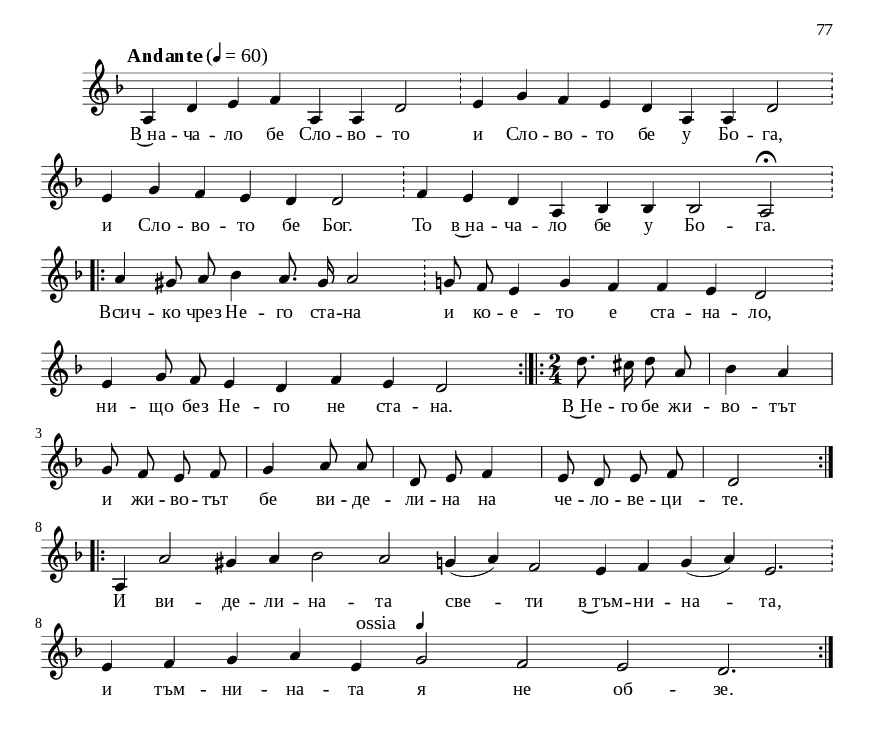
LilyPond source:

\version "2.24.4"

% include paper part and global functions
\include "include/globals.ily"

\bookpart {
  \label #'ref094
  \tocItem \markup "В начало бе Словото"
  \include "include/bookpart-paper.ily"
  \paper {
      print-first-page-number = ##t
      bookpart-level-page-numbering = ##t
  print-page-number = ##t
      first-page-number = #77
}
\score {
    \include "include/score-layout.ily"

    \defineBarLine "heavyLight" #'( "!"
                                     ".|:"
                                     ".|:")

    \new Voice \absolute  {
      \clef treble
      \key d \minor
      \tempoFunc "Andante" 4 "60"
      \omit Score.TimeSignature
      \cadenzaOn % allows custom bar lines
      \autoBeamOff

      a4 d'4 e' f' a4 a d'2 \bar "!" e'4  g'4 f' e' d'

      a4 a d'2 \bar "!" \break e'4 g'4 f' e' d' d'2 \bar "!"  f'4 e' d' a bes bes   bes2 a \fermata \bar "heavyLight"  \break

      a'4  gis'8 a' bes'4 a'8. gis'16 a'2 \bar "!"  g'8 f'

      e'4 g' f' f' e' d'2 \bar "!"  e'4 g'8 f' e'4 d' f'4 e' d'2 \bar ":|.|:"

      \cadenzaOff
      \undo \omit Score.TimeSignature

      \time 2/4 d''8. cis''16 d''8 a' bes'4 a' \break g'8 f' e' f' g'4 a'8 a'

      d'8 e' f'4 e'8 d' e' f' d'2 \bar ":|.|:"  \break
      \cadenzaOn
      \undo \omit Score.TimeSignature

      a4 a'2 gis'4 a' bes'2 a'  g'4 ( a' ) f'2 e'4 f'  g'4 ( a' ) e'2. \bar "!" \break

      e'4  f'4 g'   a'   \tempo \markup {
        % make tempo note smaller
        \concat {
          \normal-text { " ossia    "  }
          \fontsize #-4 \general-align #Y #DOWN \note {4} #0.8
          \normal-text { "             "  }

        }
      }
      e' g'2  f'2 e' d'2. \bar ":|."
    }

    \addlyrics {
      В~на -- ча --
      ло бе Сло -- во -- то и Сло -- во -- то бе у
      Бо -- га, и Сло -- во -- то бе Бог. То в~на --
      ча -- ло бе у Бо -- га. Всич -- ко чрез Не --
      го ста -- на и ко -- е -- то е ста -- на --
      ло, ни -- що без Не -- го не ста -- на. В~Не --
      го бе жи -- во -- тът и жи -- во -- тът бе ви
      -- де -- ли -- на на че -- ло -- ве -- ци -- те.
      И ви -- де -- ли -- на -- та све -- ти в~тъм
      -- ни -- на -- та, и тъм -- ни -- на -- та я не
      об -- зе. И зе.

    }

    \header {
      title = \titleFunc #'ref_desc_6 "В начало бе Словото" "V načalo be Slovoto"
    }

    \midi{}

  } % score

} % bookpart
